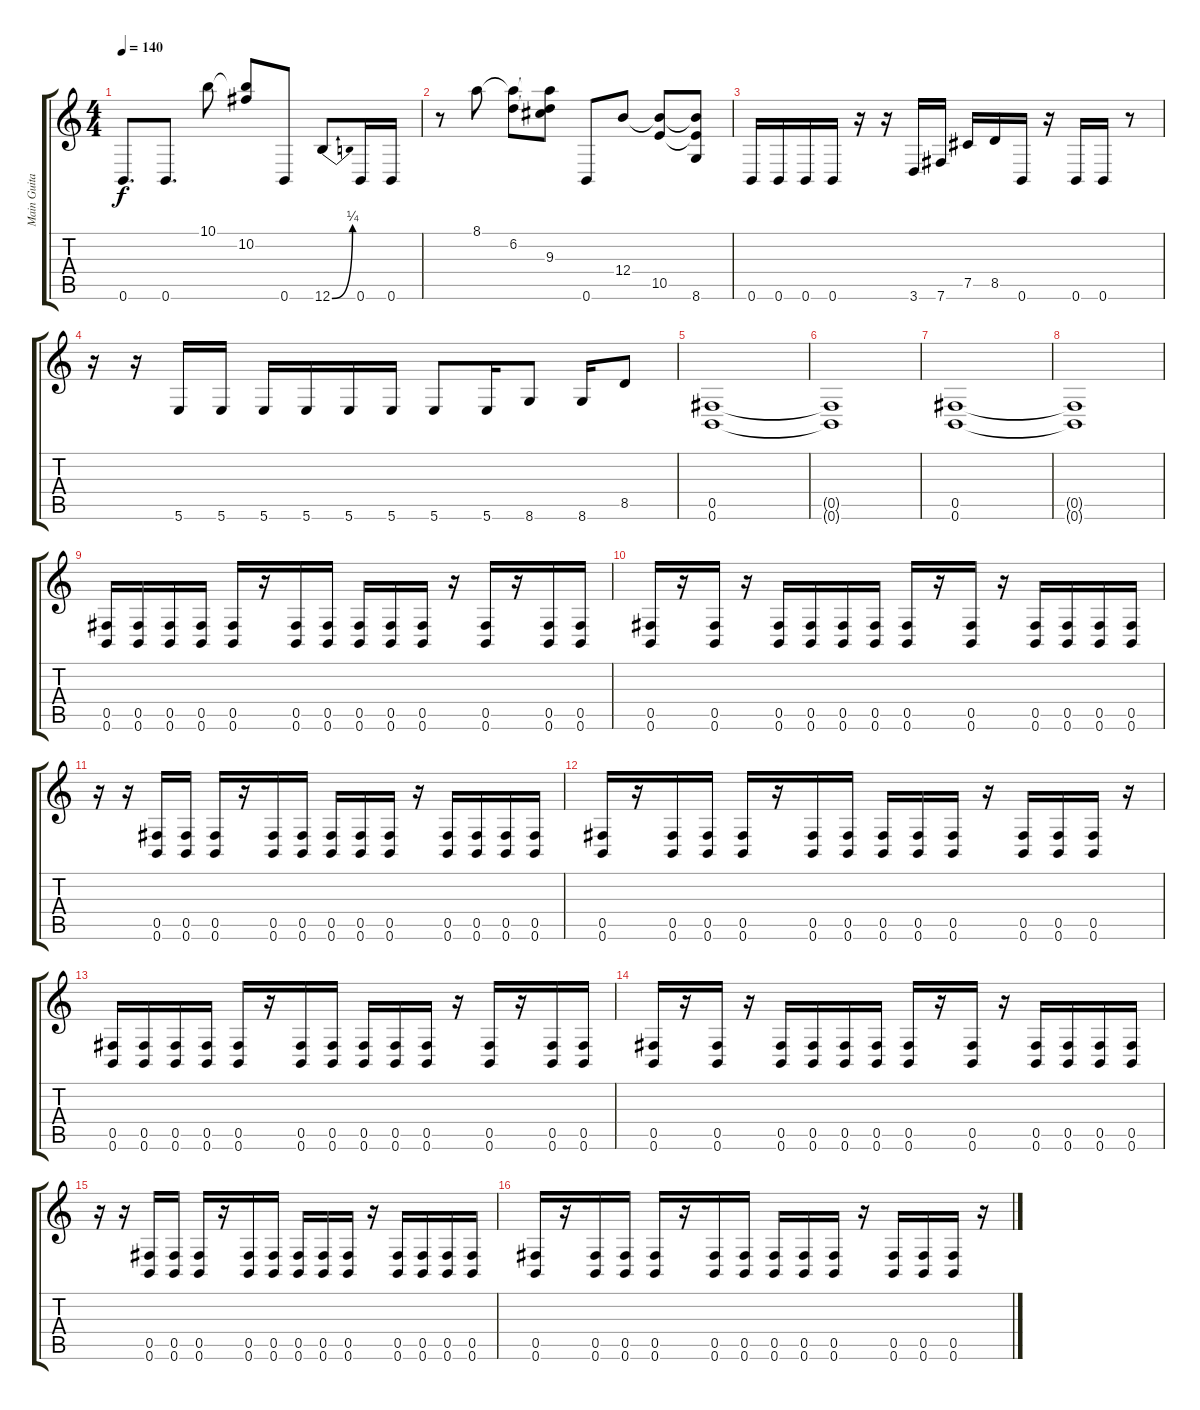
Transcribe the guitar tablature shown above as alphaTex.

\track ("Main Guitar Left" "Main Guita") {instrument distortionguitar}
\staff {score tabs}
\tuning (Db4 Ab3 E3 B2 Gb2 B1) {hide}
\ts (4 4)
\tempo 140
\clef g2
\ks c
0.6.8{d dy f} 0.6.8{d} 10.1.8 (10.1{t} 10.2).8 0.6.8 12.6{be (bend 0 0 60 1)}.8 0.6.16 0.6.16 |
r.8 8.1.8 (8.1{t} 6.2).8 (8.1{t} 6.2{t} 9.3).8 0.6.8 12.4.8 (12.4{t} 10.5).8 (12.4{t} 10.5{t} 8.6).8 |
0.6.16 0.6.16 0.6.16 0.6.16 r.16 r.16 3.6.16 7.6.16 7.5.16 8.5.16 0.6.16 r.16 0.6.16 0.6.16 r.8 |
r.16 r.16 5.6.16 5.6.16 5.6.16 5.6.16 5.6.16 5.6.16 5.6.8 5.6.16 8.6.8 8.6.16 8.5.8 |
(0.5 0.6).1 |
(0.5{t} 0.6{t}).1 |
(0.5 0.6).1 |
(0.5{t} 0.6{t}).1 |
(0.5 0.6).16 (0.5 0.6).16 (0.5 0.6).16 (0.5 0.6).16 (0.5 0.6).16 r.16 (0.5 0.6).16 (0.5 0.6).16 (0.5 0.6).16 (0.5 0.6).16 (0.5 0.6).16 r.16 (0.5 0.6).16 r.16 (0.5 0.6).16 (0.5 0.6).16 |
(0.5 0.6).16 r.16 (0.5 0.6).16 r.16 (0.5 0.6).16 (0.5 0.6).16 (0.5 0.6).16 (0.5 0.6).16 (0.5 0.6).16 r.16 (0.5 0.6).16 r.16 (0.5 0.6).16 (0.5 0.6).16 (0.5 0.6).16 (0.5 0.6).16 |
r.16 r.16 (0.5 0.6).16 (0.5 0.6).16 (0.5 0.6).16 r.16 (0.5 0.6).16 (0.5 0.6).16 (0.5 0.6).16 (0.5 0.6).16 (0.5 0.6).16 r.16 (0.5 0.6).16 (0.5 0.6).16 (0.5 0.6).16 (0.5 0.6).16 |
(0.5 0.6).16 r.16 (0.5 0.6).16 (0.5 0.6).16 (0.5 0.6).16 r.16 (0.5 0.6).16 (0.5 0.6).16 (0.5 0.6).16 (0.5 0.6).16 (0.5 0.6).16 r.16 (0.5 0.6).16 (0.5 0.6).16 (0.5 0.6).16 r.16 |
(0.5 0.6).16 (0.5 0.6).16 (0.5 0.6).16 (0.5 0.6).16 (0.5 0.6).16 r.16 (0.5 0.6).16 (0.5 0.6).16 (0.5 0.6).16 (0.5 0.6).16 (0.5 0.6).16 r.16 (0.5 0.6).16 r.16 (0.5 0.6).16 (0.5 0.6).16 |
(0.5 0.6).16 r.16 (0.5 0.6).16 r.16 (0.5 0.6).16 (0.5 0.6).16 (0.5 0.6).16 (0.5 0.6).16 (0.5 0.6).16 r.16 (0.5 0.6).16 r.16 (0.5 0.6).16 (0.5 0.6).16 (0.5 0.6).16 (0.5 0.6).16 |
r.16 r.16 (0.5 0.6).16 (0.5 0.6).16 (0.5 0.6).16 r.16 (0.5 0.6).16 (0.5 0.6).16 (0.5 0.6).16 (0.5 0.6).16 (0.5 0.6).16 r.16 (0.5 0.6).16 (0.5 0.6).16 (0.5 0.6).16 (0.5 0.6).16 |
(0.5 0.6).16 r.16 (0.5 0.6).16 (0.5 0.6).16 (0.5 0.6).16 r.16 (0.5 0.6).16 (0.5 0.6).16 (0.5 0.6).16 (0.5 0.6).16 (0.5 0.6).16 r.16 (0.5 0.6).16 (0.5 0.6).16 (0.5 0.6).16 r.16
